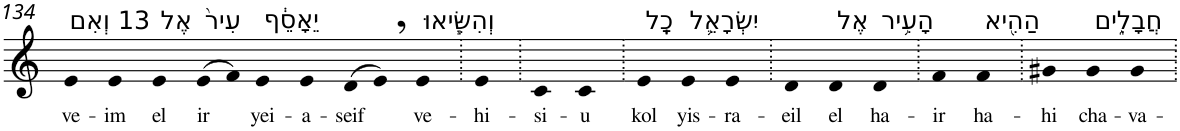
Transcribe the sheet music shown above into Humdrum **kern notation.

**kern	**text
*part1	*part1
*staff1	*staff1
*I"Piano	*
*I'Pno	*
!!LO:PB:g=z
*clefG2	*
*k[]	*
=134	=134
!LO:TX:a:t=13 וְאִם	!
!	!LO:LY:b
4e	ve-
!	!LO:LY:b
4e	-im
!LO:TX:a:t=אֶל	!
!	!LO:LY:b
4e	el
!LO:TX:a:t=עִיר֙	!
!	!LO:LY:b
(>8e	ir
8f)	.
!LO:TX:a:t=יֵאָסֵ֔ף	!
!	!LO:LY:b
4e	yei-
!	!LO:LY:b
4e	-a-
!	!LO:LY:b
(>8d	-seif
8e,)	.
!LO:TX:a:t=וְהִשִּׂ֧יאוּ	!
!	!LO:LY:b
4e	ve-
=135.	=135.
!	!LO:LY:b
4e	-hi-
=136.	=136.
!	!LO:LY:b
4c	-si-
!	!LO:LY:b
4c	-u
=137.	=137.
!LO:TX:a:t=כָֽל	!
!	!LO:LY:b
4e	kol
!LO:TX:a:t=יִשְׂרָאֵ֛ל	!
!	!LO:LY:b
4e	yis-
!	!LO:LY:b
4e	-ra-
=138.	=138.
!	!LO:LY:b
4d	-eil
!LO:TX:a:t=אֶל	!
!	!LO:LY:b
4d	el
!LO:TX:a:t=הָעִ֥יר	!
!	!LO:LY:b
4d	ha-
=139.	=139.
!	!LO:LY:b
4f	-ir
!LO:TX:a:t=הַהִ֖יא	!
!	!LO:LY:b
4f	ha-
=140.	=140.
!	!LO:LY:b
4g#X	-hi
!LO:TX:a:t=חֲבָלִ֑ים	!
!	!LO:LY:b
4g#	cha-
!	!LO:LY:b
4g#	-va-
=.	=.
*-	*-
